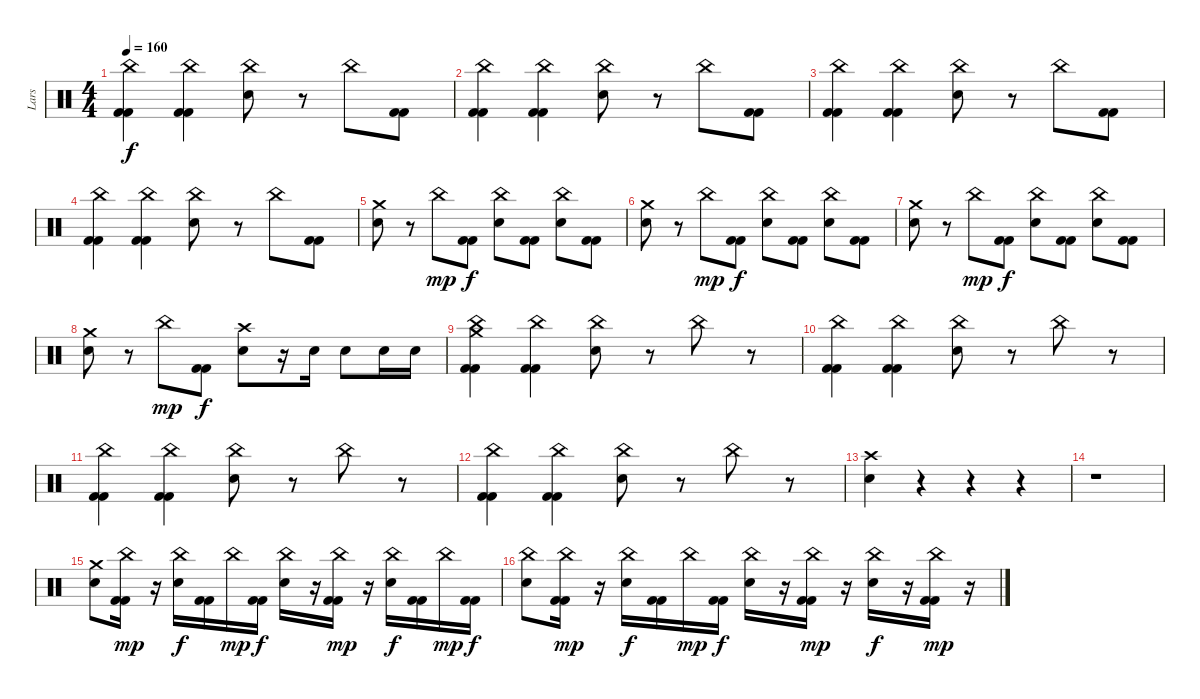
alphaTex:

\track ("Lars" "Lars") {instrument percussion}
\staff {score}
\articulation defaults
\ts (4 4)
\tempo 160
\clef neutral
\ks c
("China (hit)" "Kick (hit) 2" "Kick (hit) 2").4{dy f} ("China (hit)" "Kick (hit) 2" "Kick (hit) 2").4 ("China (hit)" "Electric Snare (hit)").8 r.8 "China (hit)".8 ("Kick (hit) 2" "Kick (hit) 2").8 |
("China (hit)" "Kick (hit) 2" "Kick (hit) 2").4 ("China (hit)" "Kick (hit) 2" "Kick (hit) 2").4 ("China (hit)" "Electric Snare (hit)").8 r.8 "China (hit)".8 ("Kick (hit) 2" "Kick (hit) 2").8 |
("China (hit)" "Kick (hit) 2" "Kick (hit) 2").4 ("China (hit)" "Kick (hit) 2" "Kick (hit) 2").4 ("China (hit)" "Electric Snare (hit)").8 r.8 "China (hit)".8 ("Kick (hit) 2" "Kick (hit) 2").8 |
("China (hit)" "Kick (hit) 2" "Kick (hit) 2").4 ("China (hit)" "Kick (hit) 2" "Kick (hit) 2").4 ("China (hit)" "Electric Snare (hit)").8 r.8 "China (hit)".8 ("Kick (hit) 2" "Kick (hit) 2").8 |
("Crash medium (hit)" "Electric Snare (hit)").8 r.8 "China (hit)".8{dy mp} ("Kick (hit) 2" "Kick (hit) 2").8{dy f} ("China (hit)" "Electric Snare (hit)").8 ("Kick (hit) 2" "Kick (hit) 2").8 ("China (hit)" "Electric Snare (hit)").8 ("Kick (hit) 2" "Kick (hit) 2").8 |
("Crash medium (hit)" "Electric Snare (hit)").8 r.8 "China (hit)".8{dy mp} ("Kick (hit) 2" "Kick (hit) 2").8{dy f} ("China (hit)" "Electric Snare (hit)").8 ("Kick (hit) 2" "Kick (hit) 2").8 ("China (hit)" "Electric Snare (hit)").8 ("Kick (hit) 2" "Kick (hit) 2").8 |
("Crash medium (hit)" "Electric Snare (hit)").8 r.8 "China (hit)".8{dy mp} ("Kick (hit) 2" "Kick (hit) 2").8{dy f} ("China (hit)" "Electric Snare (hit)").8 ("Kick (hit) 2" "Kick (hit) 2").8 ("China (hit)" "Electric Snare (hit)").8 ("Kick (hit) 2" "Kick (hit) 2").8 |
("Crash medium (hit)" "Electric Snare (hit)").8 r.8 "China (hit)".8{dy mp} ("Kick (hit) 2" "Kick (hit) 2").8{dy f} ("Crash high (hit)" "Electric Snare (hit)").8 r.16 "Electric Snare (hit)".16 "Electric Snare (hit)".8 "Electric Snare (hit)".16 "Electric Snare (hit)".16 |
("Crash medium (hit)" "China (hit)" "Kick (hit) 2" "Kick (hit) 2").4 ("China (hit)" "Kick (hit) 2" "Kick (hit) 2").4 ("China (hit)" "Electric Snare (hit)").8 r.8 "China (hit)".8 r.8 |
("China (hit)" "Kick (hit) 2" "Kick (hit) 2").4 ("China (hit)" "Kick (hit) 2" "Kick (hit) 2").4 ("China (hit)" "Electric Snare (hit)").8 r.8 "China (hit)".8 r.8 |
("China (hit)" "Kick (hit) 2" "Kick (hit) 2").4 ("China (hit)" "Kick (hit) 2" "Kick (hit) 2").4 ("China (hit)" "Electric Snare (hit)").8 r.8 "China (hit)".8 r.8 |
("China (hit)" "Kick (hit) 2" "Kick (hit) 2").4 ("China (hit)" "Kick (hit) 2" "Kick (hit) 2").4 ("China (hit)" "Electric Snare (hit)").8 r.8 "China (hit)".8 r.8 |
("Crash high (hit)" "Electric Snare (hit)").4 r.4 r.4 r.4 |
r.1 |
("Crash medium (hit)" "Electric Snare (hit)").8 ("China (hit)" "Kick (hit) 2" "Kick (hit) 2").16{dy mp} r.16 ("China (hit)" "Electric Snare (hit)").16{dy f} ("Kick (hit) 2" "Kick (hit) 2").16 "China (hit)".16{dy mp} ("Kick (hit) 2" "Kick (hit) 2").16{dy f} ("China (hit)" "Electric Snare (hit)").16 r.16 ("China (hit)" "Kick (hit) 2" "Kick (hit) 2").16{dy mp} r.16 ("China (hit)" "Electric Snare (hit)").16{dy f} ("Kick (hit) 2" "Kick (hit) 2").16 "China (hit)".16{dy mp} ("Kick (hit) 2" "Kick (hit) 2").16{dy f} |
("China (hit)" "Electric Snare (hit)").8 ("China (hit)" "Kick (hit) 2" "Kick (hit) 2").16{dy mp} r.16 ("China (hit)" "Electric Snare (hit)").16{dy f} ("Kick (hit) 2" "Kick (hit) 2").16 "China (hit)".16{dy mp} ("Kick (hit) 2" "Kick (hit) 2").16{dy f} ("China (hit)" "Electric Snare (hit)").16 r.16 ("China (hit)" "Kick (hit) 2" "Kick (hit) 2").16{dy mp} r.16 ("China (hit)" "Electric Snare (hit)").16{dy f} r.16 ("China (hit)" "Kick (hit) 2" "Kick (hit) 2").16{dy mp} r.16
